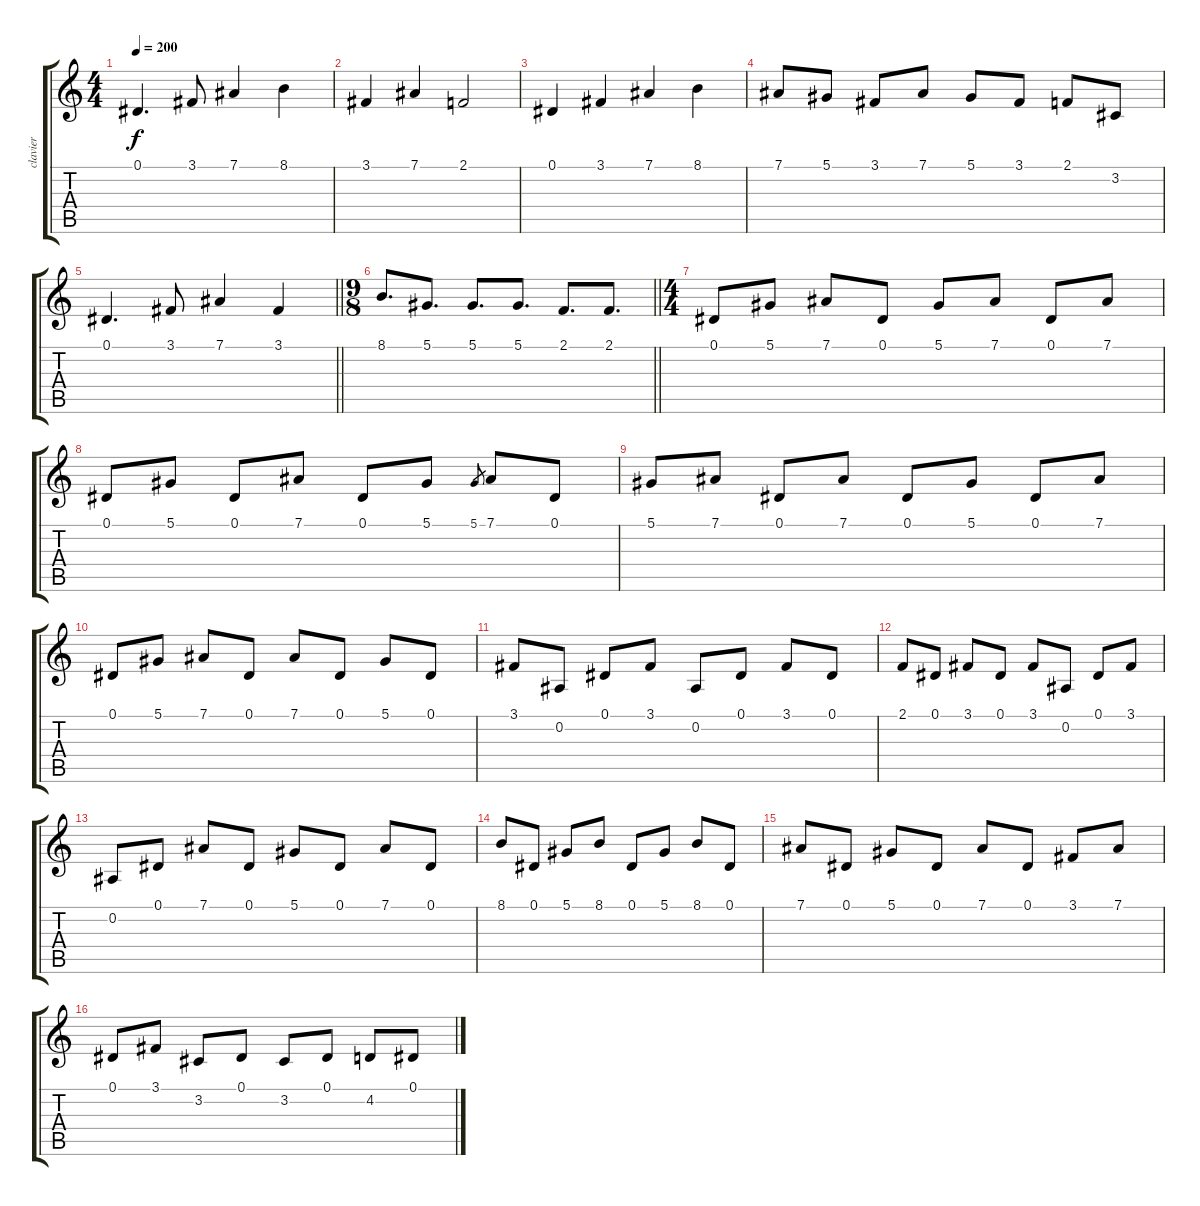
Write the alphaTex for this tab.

\track ("clavier" "clavier") {instrument lead1square}
\staff {score tabs}
\tuning (Eb4 Bb3 Gb3 Db3 Ab2 Eb2) {hide}
\ts (4 4)
\tempo 200
\clef g2
\ks c
0.1.4{d dy f volume 16 instrument tremolostrings} 3.1.8 7.1.4 8.1.4 |
3.1.4 7.1.4 2.1.2 |
0.1.4{volume 16 instrument tremolostrings} 3.1.4 7.1.4 8.1.4 |
7.1.8 5.1.8 3.1.8 7.1.8 5.1.8 3.1.8 2.1.8 3.2.8 |
\barLineRight lightlight
0.1.4{d volume 16 instrument tremolostrings} 3.1.8 7.1.4 3.1.4 |
\ts (9 8)
\barLineRight lightlight
8.1.8{d} 5.1.8{d} 5.1.8{d} 5.1.8{d} 2.1.8{d} 2.1.8{d} |
\ts (4 4)
\section ("" "")
0.1.8{instrument lead1square} 5.1.8 7.1.8 0.1.8 5.1.8 7.1.8 0.1.8 7.1.8 |
0.1.8 5.1.8 0.1.8 7.1.8 0.1.8 5.1.8 5.1.8{gr} 7.1.8 0.1.8 |
5.1.8 7.1.8 0.1.8 7.1.8 0.1.8 5.1.8 0.1.8 7.1.8 |
0.1.8 5.1.8 7.1.8 0.1.8 7.1.8 0.1.8 5.1.8 0.1.8 |
3.1.8 0.2.8 0.1.8 3.1.8 0.2.8 0.1.8 3.1.8 0.1.8 |
2.1.8 0.1.8 3.1.8 0.1.8 3.1.8 0.2.8 0.1.8 3.1.8 |
0.2.8 0.1.8 7.1.8 0.1.8 5.1.8 0.1.8 7.1.8 0.1.8 |
8.1.8 0.1.8 5.1.8 8.1.8 0.1.8 5.1.8 8.1.8 0.1.8 |
7.1.8 0.1.8 5.1.8 0.1.8 7.1.8 0.1.8 3.1.8 7.1.8 |
0.1.8 3.1.8 3.2.8 0.1.8 3.2.8 0.1.8 4.2.8 0.1.8
